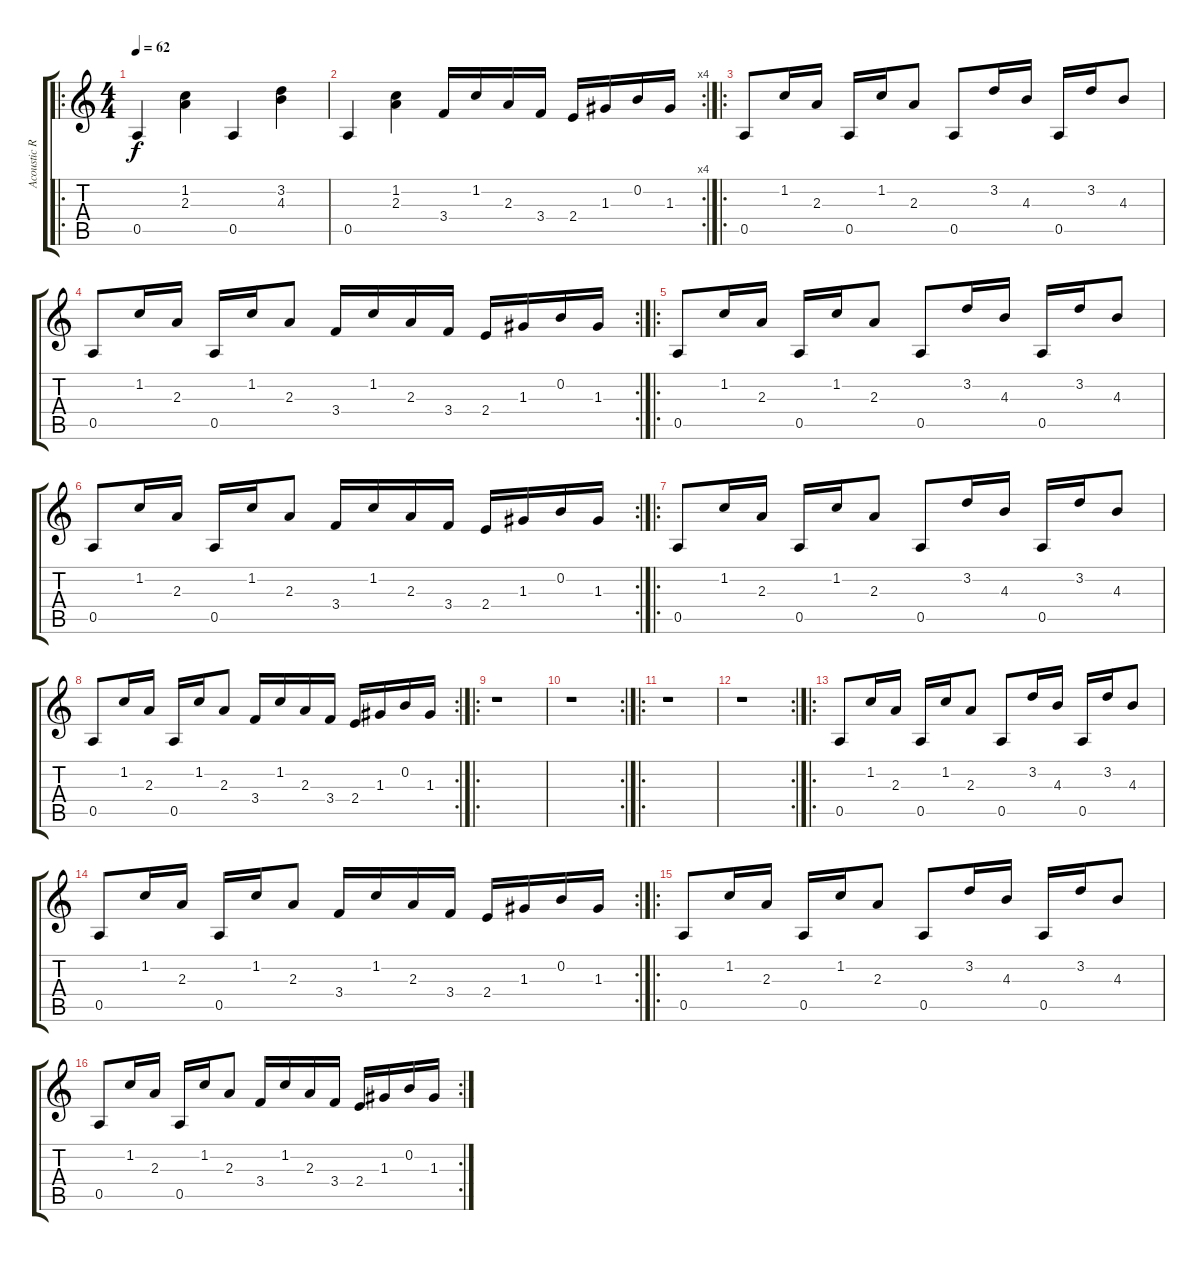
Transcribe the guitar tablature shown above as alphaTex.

\track ("Acoustic Rhythm" "Acoustic R") {instrument acousticguitarnylon}
\staff {score tabs}
\tuning (E4 B3 G3 D3 A2 E2) {hide}
\ro
\ts (4 4)
\tempo 62
\clef g2
\ks c
0.5.4{dy f instrument acousticguitarnylon} (1.2 2.3).4 0.5.4 (3.2 4.3).4 |
\rc 4
0.5.4 (1.2 2.3).4 3.4.16 1.2.16 2.3.16 3.4.16 2.4.16 1.3.16 0.2.16 1.3.16 |
\ro
0.5.8 1.2.16 2.3.16 0.5.16 1.2.16 2.3.8 0.5.8 3.2.16 4.3.16 0.5.16 3.2.16 4.3.8 |
\rc 2
0.5.8 1.2.16 2.3.16 0.5.16 1.2.16 2.3.8 3.4.16 1.2.16 2.3.16 3.4.16 2.4.16 1.3.16 0.2.16 1.3.16 |
\ro
0.5.8 1.2.16 2.3.16 0.5.16 1.2.16 2.3.8 0.5.8 3.2.16 4.3.16 0.5.16 3.2.16 4.3.8 |
\rc 2
0.5.8 1.2.16 2.3.16 0.5.16 1.2.16 2.3.8 3.4.16 1.2.16 2.3.16 3.4.16 2.4.16 1.3.16 0.2.16 1.3.16 |
\ro
0.5.8 1.2.16 2.3.16 0.5.16 1.2.16 2.3.8 0.5.8 3.2.16 4.3.16 0.5.16 3.2.16 4.3.8 |
\rc 2
0.5.8 1.2.16 2.3.16 0.5.16 1.2.16 2.3.8 3.4.16 1.2.16 2.3.16 3.4.16 2.4.16 1.3.16 0.2.16 1.3.16 |
\ro
r.1 |
\rc 2
r.1 |
\ro
r.1 |
\rc 2
r.1 |
\ro
0.5.8 1.2.16 2.3.16 0.5.16 1.2.16 2.3.8 0.5.8 3.2.16 4.3.16 0.5.16 3.2.16 4.3.8 |
\rc 2
0.5.8 1.2.16 2.3.16 0.5.16 1.2.16 2.3.8 3.4.16 1.2.16 2.3.16 3.4.16 2.4.16 1.3.16 0.2.16 1.3.16 |
\ro
0.5.8 1.2.16 2.3.16 0.5.16 1.2.16 2.3.8 0.5.8 3.2.16 4.3.16 0.5.16 3.2.16 4.3.8 |
\rc 2
0.5.8 1.2.16 2.3.16 0.5.16 1.2.16 2.3.8 3.4.16 1.2.16 2.3.16 3.4.16 2.4.16 1.3.16 0.2.16 1.3.16
